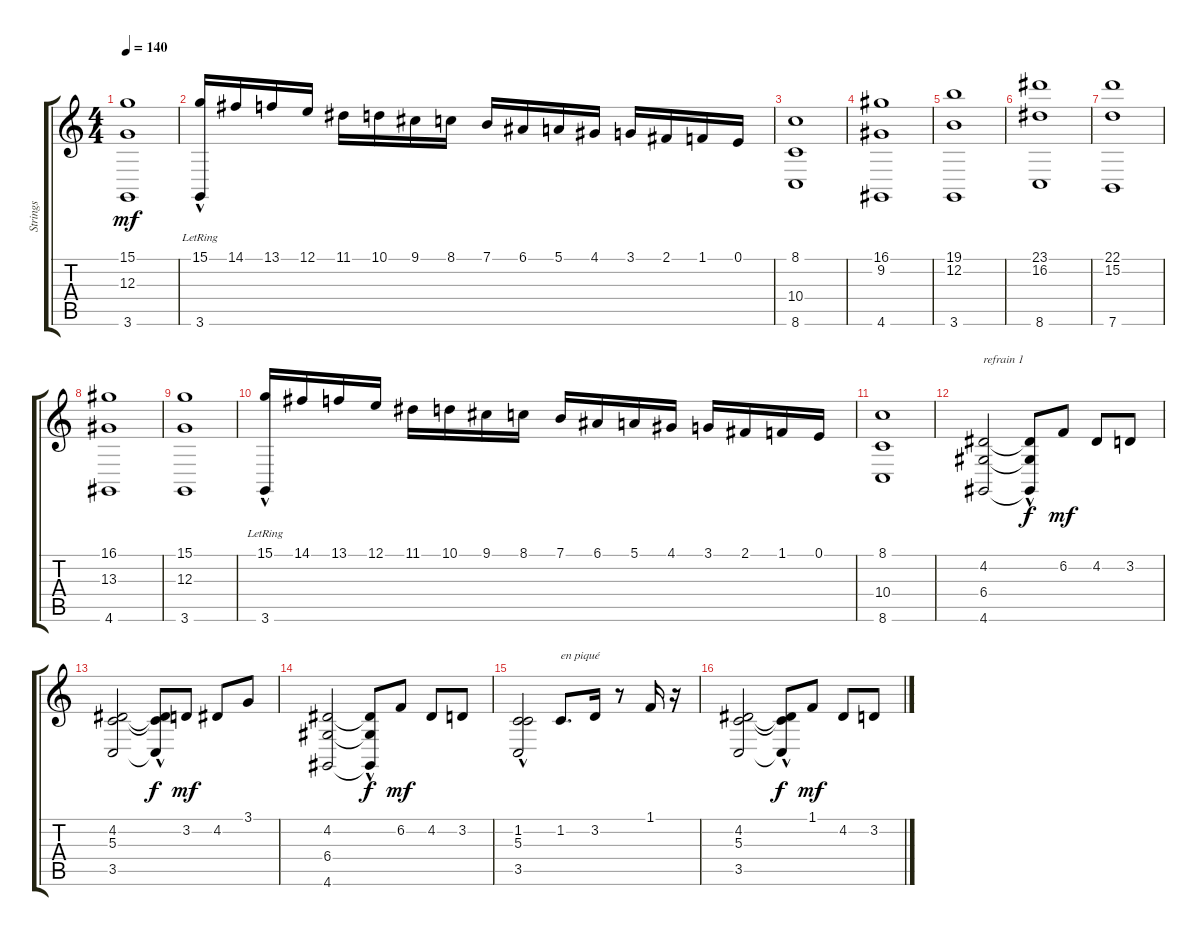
\track ("Strings" "Strings") {instrument stringensemble1}
\staff {score tabs}
\tuning (E4 B3 G3 D3 A2 E2) {hide}
\ts (4 4)
\tempo 140
\clef g2
\ks c
(15.1 12.3 3.6).1{dy mf} |
(15.1 3.6{hac lr}).16 14.1.16 13.1.16 12.1.16 11.1.16 10.1.16 9.1.16 8.1.16 7.1.16 6.1.16 5.1.16 4.1.16 3.1.16 2.1.16 1.1.16 0.1.16 |
(8.1 10.4 8.6).1 |
(16.1 9.2 4.6).1 |
(19.1 12.2 3.6).1 |
(23.1 16.2 8.6).1 |
(22.1 15.2 7.6).1 |
(16.1 13.3 4.6).1 |
(15.1 12.3 3.6).1 |
(15.1 3.6{hac lr}).16 14.1.16 13.1.16 12.1.16 11.1.16 10.1.16 9.1.16 8.1.16 7.1.16 6.1.16 5.1.16 4.1.16 3.1.16 2.1.16 1.1.16 0.1.16 |
(8.1 10.4 8.6).1 |
(4.2 6.4 4.6).2{txt "refrain 1"} (4.2{hac t} 6.4{t} 4.6{t}).8{dy f} 6.2.8{dy mf} 4.2.8 3.2.8 |
(4.2 5.3 3.5).2 (4.2{hac t} 5.3{t} 3.5{t}).8{dy f} 3.2.8{dy mf} 4.2.8 3.1.8 |
(4.2 6.4 4.6).2 (4.2{hac t} 6.4{t} 4.6{t}).8{dy f} 6.2.8{dy mf} 4.2.8 3.2.8 |
(1.2{hac} 5.3{hac} 3.5{hac}).2 1.2.8{d txt "en piqué"} 3.2.16 r.8 1.1.16 r.16 |
(4.2 5.3 3.5).2 (4.2{hac t} 5.3{t} 3.5{t}).8{dy f} 1.1.8{dy mf} 4.2.8 3.2.8
